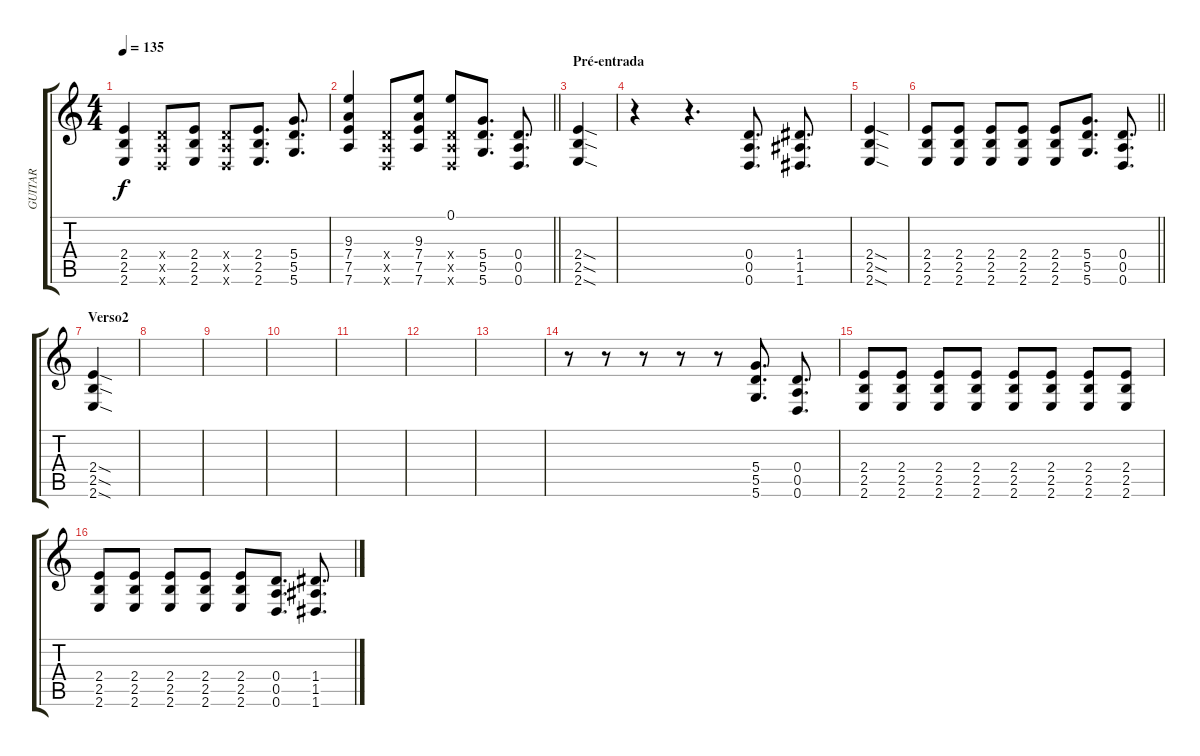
\track ("GUITAR" "GUITAR") {instrument overdrivenguitar}
\staff {score tabs}
\tuning (E4 B3 G3 D3 A2 D2) {hide}
\ts (4 4)
\tempo 135
\clef g2
\ks c
(2.4 2.5 2.6).4{dy f} (0.4{x} 0.5{x} 0.6{x}).8 (2.4 2.5 2.6).8 (0.4{x} 0.5{x} 0.6{x}).8 (2.4 2.5 2.6).8{d} (5.4 5.5 5.6).8{d} |
\barLineRight lightlight
(9.3 7.4 7.5 7.6).4 (0.4{x} 0.5{x} 0.6{x}).8 (9.3 7.4 7.5 7.6).8 (0.1 0.4{x} 0.5{x} 0.6{x}).8 (5.4 5.5 5.6).8{d} (0.4 0.5 0.6).8{d} |
\section ("" "Pré-entrada")
(2.4{sod} 2.5{sod} 2.6{sod}).4 |
r.4 r.4{d} (0.4 0.5 0.6).8{d} (1.4 1.5 1.6).8{d} |
(2.4{sod} 2.5{sod} 2.6{sod}).4 |
\barLineRight lightlight
(2.4 2.5 2.6).8 (2.4 2.5 2.6).8 (2.4 2.5 2.6).8 (2.4 2.5 2.6).8 (2.4 2.5 2.6).8 (5.4 5.5 5.6).8{d} (0.4 0.5 0.6).8{d} |
\section ("" "Verso2")
(2.4{sod} 2.5{sod} 2.6{sod}).4 |
|
|
|
|
|
|
r.8 r.8 r.8 r.8 r.8 (5.4 5.5 5.6).8{d} (0.4 0.5 0.6).8{d} |
(2.4 2.5 2.6).8 (2.4 2.5 2.6).8 (2.4 2.5 2.6).8 (2.4 2.5 2.6).8 (2.4 2.5 2.6).8 (2.4 2.5 2.6).8 (2.4 2.5 2.6).8 (2.4 2.5 2.6).8 |
(2.4 2.5 2.6).8 (2.4 2.5 2.6).8 (2.4 2.5 2.6).8 (2.4 2.5 2.6).8 (2.4 2.5 2.6).8 (0.4 0.5 0.6).8{d} (1.4 1.5 1.6).8{d}
